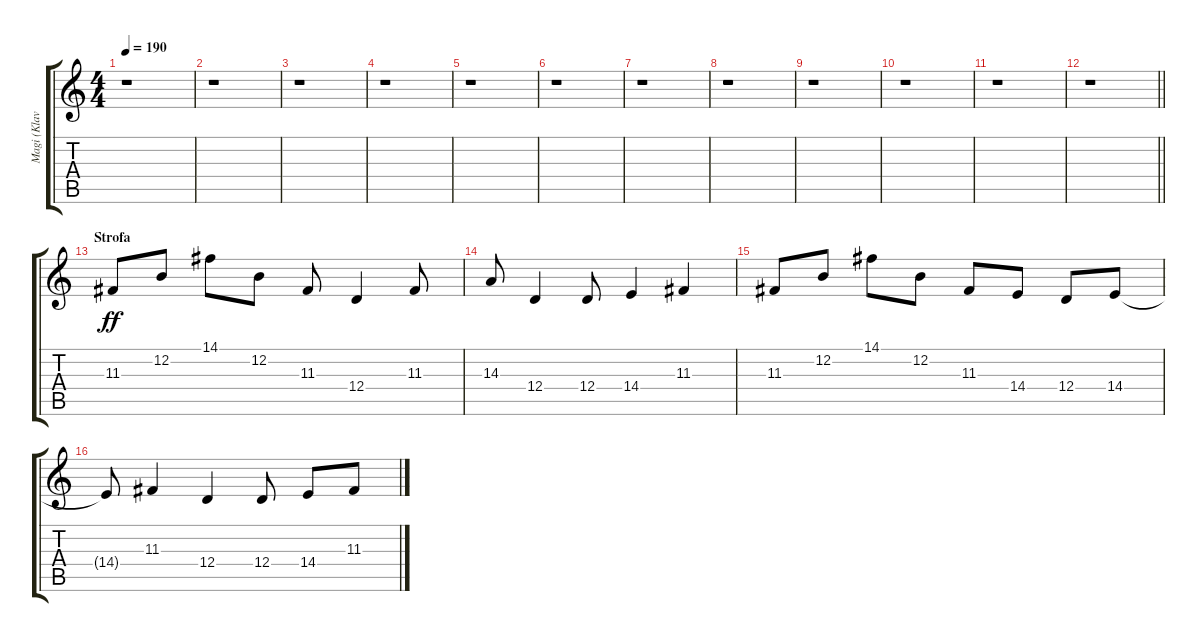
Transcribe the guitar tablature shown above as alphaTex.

\track ("Magi (Klavijature)" "Magi (Klav") {instrument honkytonkpiano}
\staff {score tabs}
\tuning (E4 B3 G3 D3 A2 E2) {hide}
\ts (4 4)
\tempo 190
\clef g2
\ks c
r.1{dy mf} |
r.1 |
r.1 |
r.1 |
r.1 |
r.1 |
r.1 |
r.1 |
r.1 |
r.1 |
r.1 |
\barLineRight lightlight
r.1 |
\section ("" "Strofa")
11.3.8{dy ff volume 11 instrument honkytonkpiano} 12.2.8 14.1.8 12.2.8 11.3.8 12.4.4 11.3.8 |
14.3.8 12.4.4 12.4.8 14.4.4 11.3.4 |
11.3.8 12.2.8 14.1.8 12.2.8 11.3.8 14.4.8 12.4.8 14.4.8 |
14.4{t}.8 11.3.4 12.4.4 12.4.8 14.4.8 11.3.8
